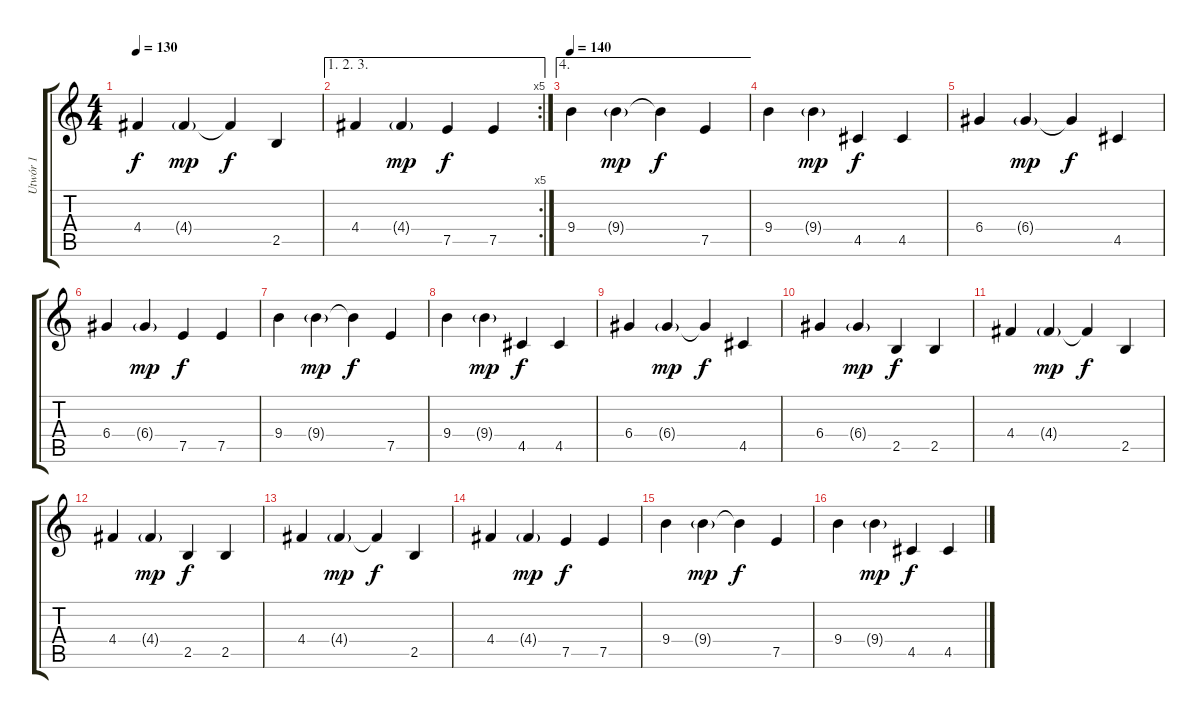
\track ("Utwór 1" "Utwór 1") {instrument electricguitarclean}
\staff {score tabs}
\tuning (E4 B3 G3 D3 A2 E2) {hide}
\ts (4 4)
\tempo 130
\clef g2
\ks c
4.4.4{dy f} 4.4{g}.4{dy mp} 4.4{t}.4{dy f} 2.5.4 |
\ae (1 2 3)
\rc 5
4.4.4 4.4{g}.4{dy mp} 7.5.4{dy f} 7.5.4 |
\ae 4
\tempo 140
9.4.4{volume 8} 9.4{g}.4{dy mp} 9.4{t}.4{dy f} 7.5.4 |
9.4.4 9.4{g}.4{dy mp} 4.5.4{dy f} 4.5.4 |
6.4.4 6.4{g}.4{dy mp} 6.4{t}.4{dy f} 4.5.4 |
6.4.4 6.4{g}.4{dy mp} 7.5.4{dy f} 7.5.4 |
9.4.4 9.4{g}.4{dy mp} 9.4{t}.4{dy f} 7.5.4 |
9.4.4 9.4{g}.4{dy mp} 4.5.4{dy f} 4.5.4 |
6.4.4 6.4{g}.4{dy mp} 6.4{t}.4{dy f} 4.5.4 |
6.4.4 6.4{g}.4{dy mp} 2.5.4{dy f} 2.5.4 |
4.4.4 4.4{g}.4{dy mp} 4.4{t}.4{dy f} 2.5.4 |
4.4.4 4.4{g}.4{dy mp} 2.5.4{dy f} 2.5.4 |
4.4.4 4.4{g}.4{dy mp} 4.4{t}.4{dy f} 2.5.4 |
4.4.4 4.4{g}.4{dy mp} 7.5.4{dy f} 7.5.4 |
9.4.4 9.4{g}.4{dy mp} 9.4{t}.4{dy f} 7.5.4 |
9.4.4 9.4{g}.4{dy mp} 4.5.4{dy f} 4.5.4
